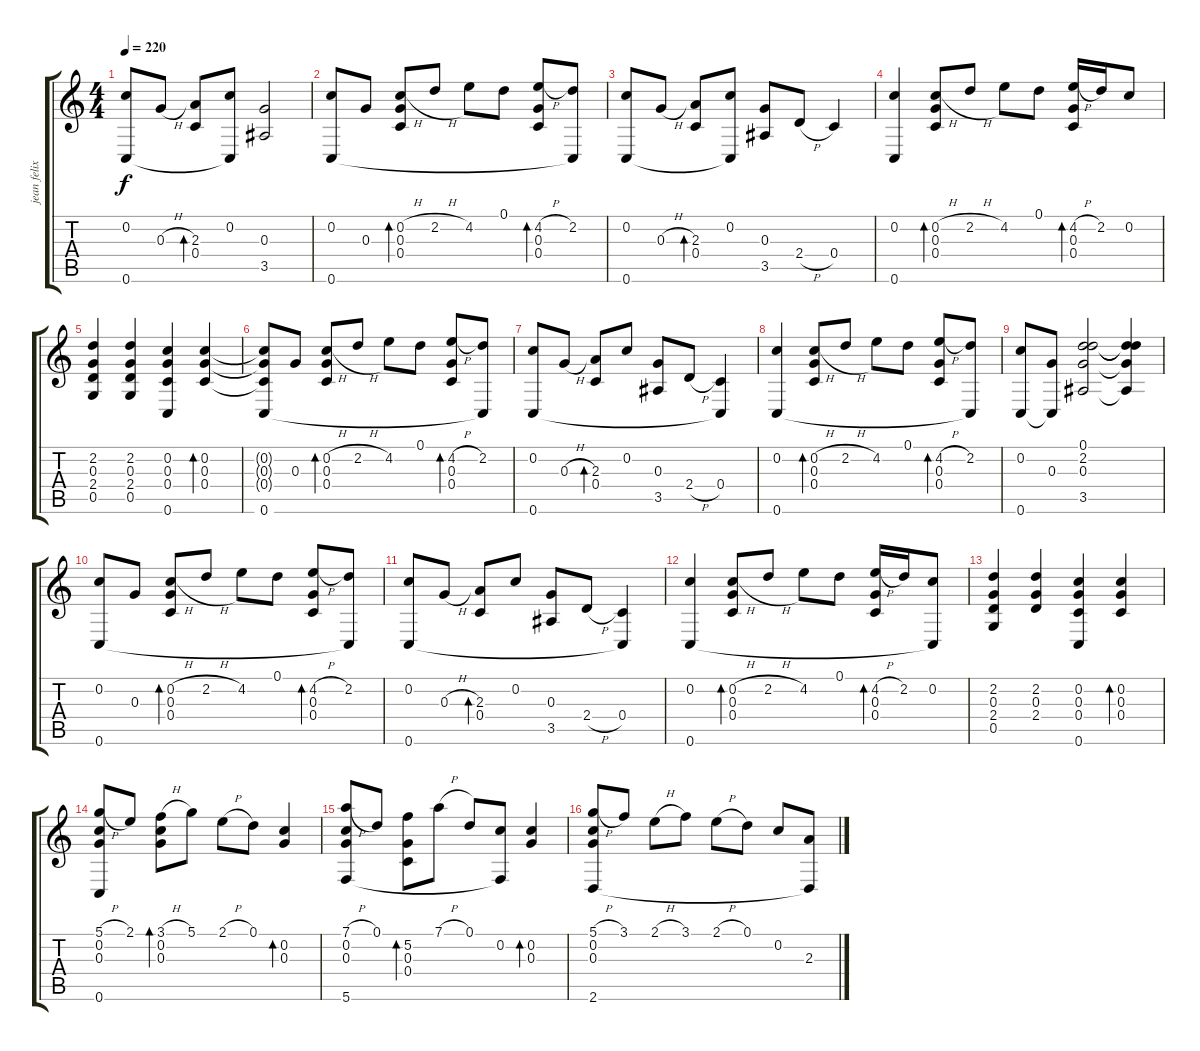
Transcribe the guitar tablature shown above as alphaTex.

\track ("jean felix" "jean felix") {instrument acousticguitarsteel}
\staff {score tabs}
\tuning (D4 C4 G3 C3 G2 C2) {hide}
\ts (4 4)
\tempo 220
\clef g2
\ks c
(0.2 0.6).8{dy f} 0.3{h}.8 (2.3 0.4).8{bd 30} (0.2 0.6{t}).8 (0.3 3.5).2 |
(0.2 0.6).8 0.3.8 (0.2{h} 0.3 0.4).8{bd 30} 2.2{h}.8 4.2.8 0.1.8 (4.2{h} 0.3 0.4).8{bd 30} (2.2 0.6{t}).8 |
(0.2 0.6).8 0.3{h}.8 (2.3 0.4).8{bd 30} (0.2 0.6{t}).8 (0.3 3.5).8 2.4{h}.8 0.4.4 |
(0.2 0.6).4 (0.2{h} 0.3 0.4).8{bd 30} 2.2{h}.8 4.2.8 0.1.8 (4.2{h} 0.3 0.4).16{bd 30} 2.2.16 0.2.8 |
(2.2 0.3 2.4 0.5).4 (2.2 0.3 2.4 0.5).4 (0.2 0.3 0.4 0.6).4 (0.2 0.3 0.4).4{bd 30} |
(0.2{t} 0.3{t} 0.4{t} 0.6).8 0.3.8 (0.2{h} 0.3 0.4).8{bd 30} 2.2{h}.8 4.2.8 0.1.8 (4.2{h} 0.3 0.4).8{bd 30} (2.2 0.6{t}).8 |
(0.2 0.6).8 0.3{h}.8 (2.3 0.4).8{bd 30} 0.2.8 (0.3 3.5).8 2.4{h}.8 (0.4 0.6{t}).4 |
(0.2 0.6).4 (0.2{h} 0.3 0.4).8{bd 30} 2.2{h}.8 4.2.8 0.1.8 (4.2{h} 0.3 0.4).8{bd 30} (2.2 0.6{t}).8 |
(0.2 0.6).8 (0.3 0.6{t}).8 (0.1 2.2 0.3 3.5).2 (0.1{t} 2.2{t} 0.3{t} 3.5{t}).4 |
(0.2 0.6).8 0.3.8 (0.2{h} 0.3 0.4).8{bd 30} 2.2{h}.8 4.2.8 0.1.8 (4.2{h} 0.3 0.4).8{bd 30} (2.2 0.6{t}).8 |
(0.2 0.6).8 0.3{h}.8 (2.3 0.4).8{bd 30} 0.2.8 (0.3 3.5).8 2.4{h}.8 (0.4 0.6{t}).4 |
(0.2 0.6).4 (0.2{h} 0.3 0.4).8{bd 30} 2.2{h}.8 4.2.8 0.1.8 (4.2{h} 0.3 0.4).16{bd 30} 2.2.16 (0.2 0.6{t}).8 |
(2.2 0.3 2.4 0.5).4 (2.2 0.3 2.4).4 (0.2 0.3 0.4 0.6).4 (0.2 0.3 0.4).4{bd 30} |
(5.1{h} 0.2 0.3 0.6).8 2.1.8 (3.1{h} 0.2 0.3).8{bd 30} 5.1.8 2.1{h}.8 0.1.8 (0.2 0.3).4{bd 30} |
(7.1{h} 0.2 0.3 5.6).8 0.1.8 (5.2 0.3 0.4).8{bd 30} 7.1{h}.8 0.1.8 (0.2 5.6{t}).8 (0.2 0.3).4{bd 30} |
(5.1{h} 0.2 0.3 2.6).8 3.1.8 2.1{h}.8 3.1.8 2.1{h}.8 0.1.8 0.2.8 (2.3 2.6{t}).8
